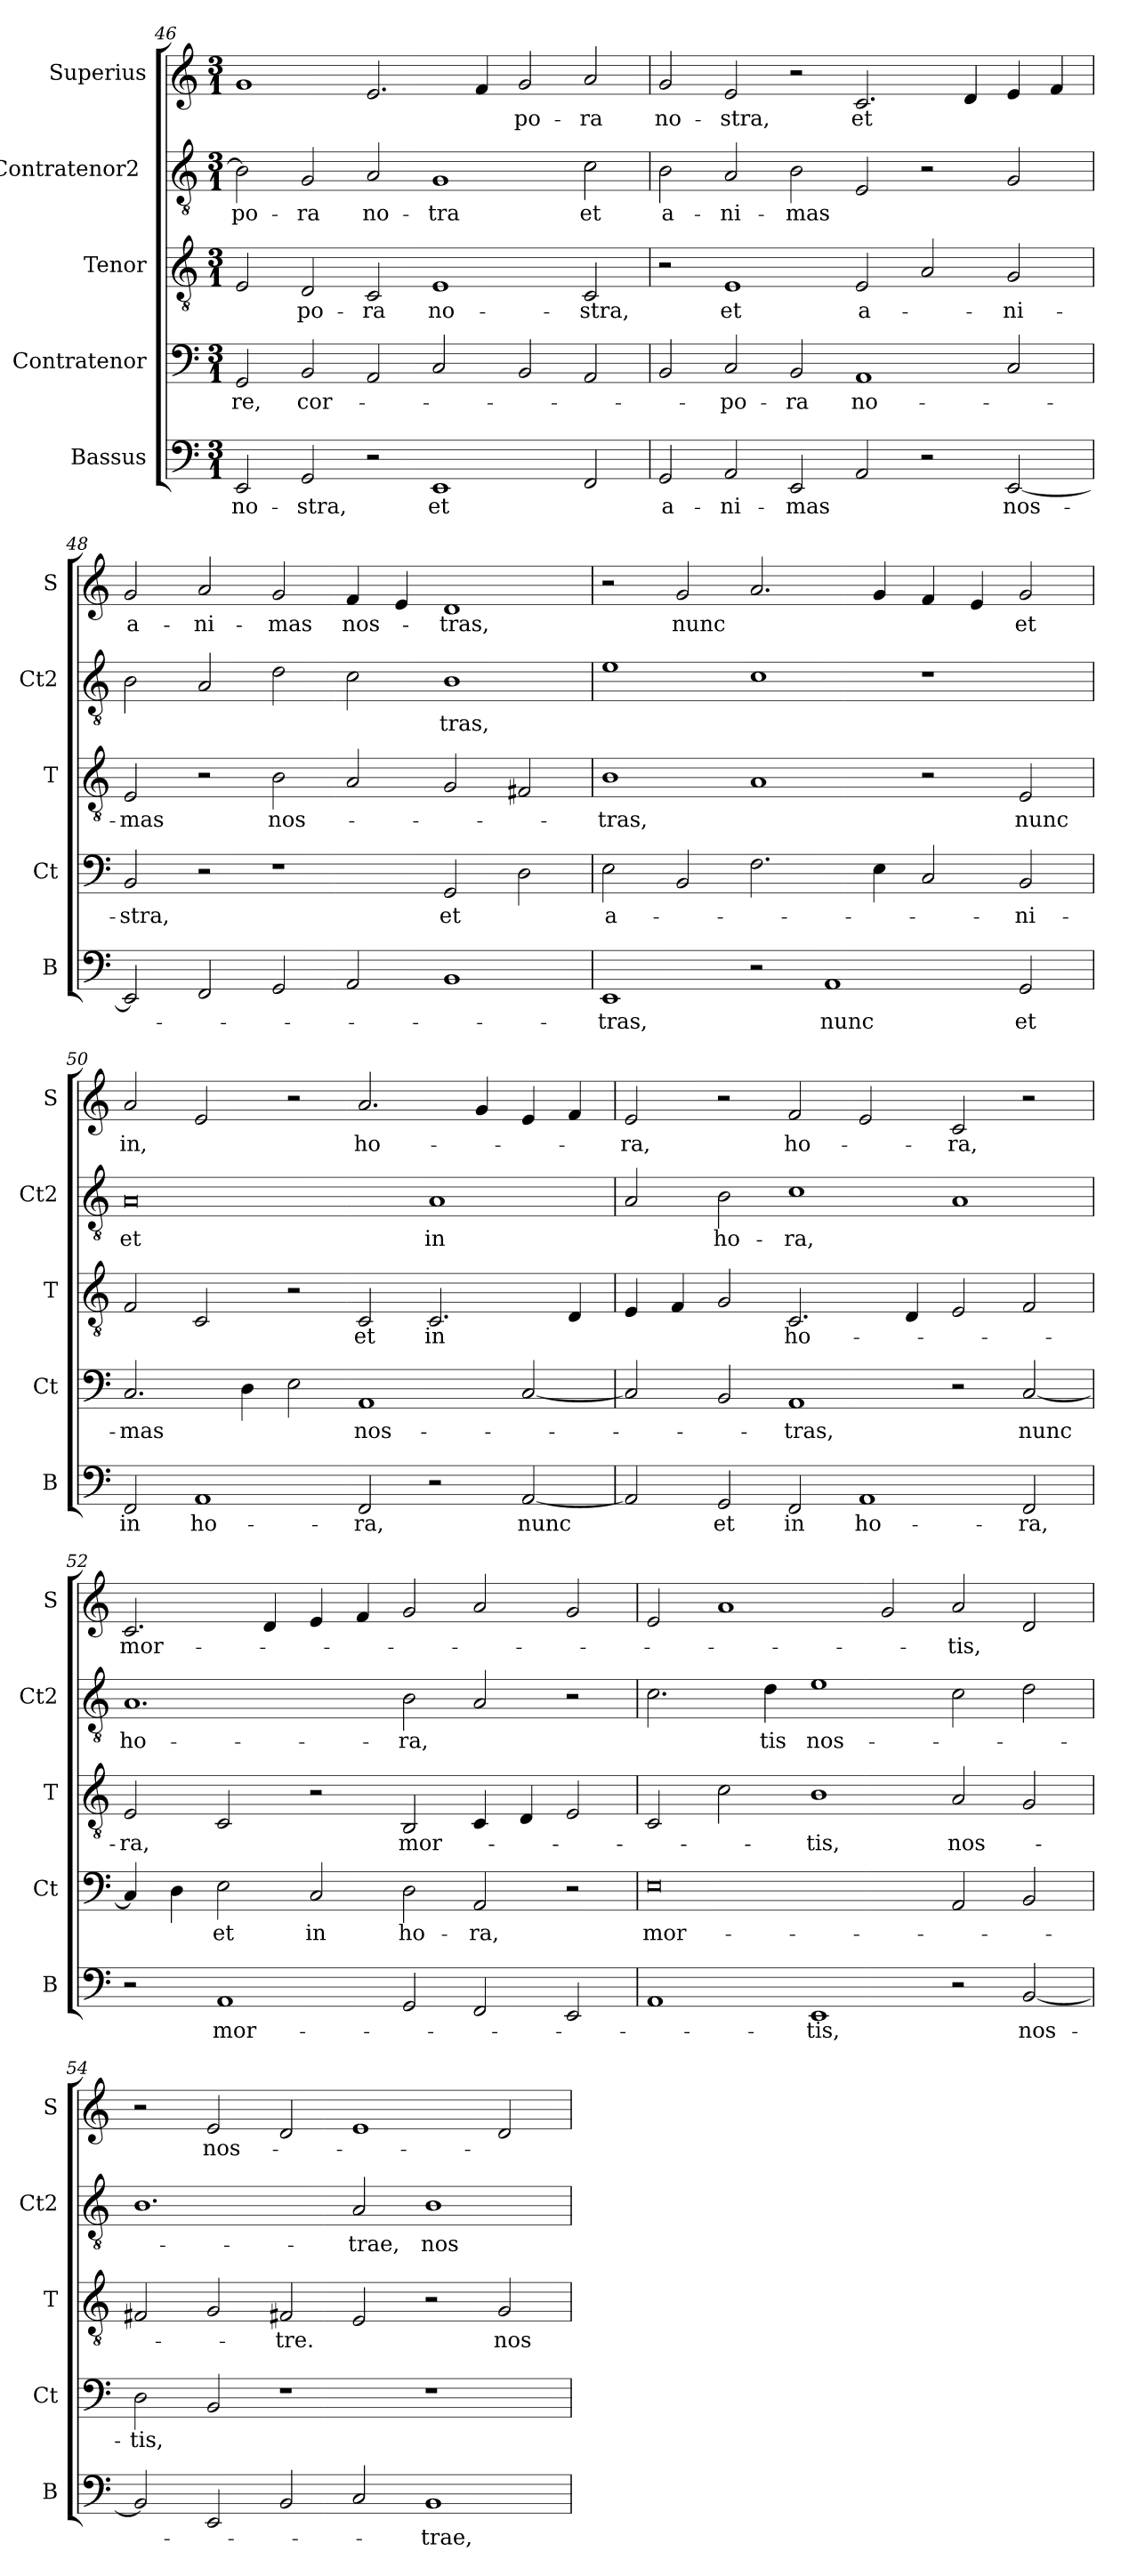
**kern	**text	**kern	**text	**kern	**text	**kern	**text	**kern	**text
*part5	*part5	*part4	*part4	*part3	*part3	*part2	*part2	*part1	*part1
*staff5	*staff5	*staff4	*staff4	*staff3	*staff3	*staff2	*staff2	*staff1	*staff1
*I"Bassus	*	*I"Contratenor	*	*I"Tenor	*	*I"Contratenor2 	*	*I"Superius	*
*I'B	*	*I'Ct	*	*I'T	*	*I'Ct2	*	*I'S	*
*clefF4	*	*clefF4	*	*clefGv2	*	*clefGv2	*	*clefG2	*
*k[]	*	*k[]	*	*k[]	*	*k[]	*	*k[]	*
*M3/1	*	*M3/1	*	*M3/1	*	*M3/1	*	*M3/1	*
=46	=46	=46	=46	=46	=46	=46	=46	=46	=46
2EE/	no-	2GG/	-re,	2E/	.	2B\]	-po-	1g	.
2GG/	-stra,	2BB/	cor-	2D/	-po-	2G/	-ra	.	.
2r	.	2AA/	.	2C/	-ra	2A/	no-	2.e/	.
1EE	et	2C/	.	1E	no-	1G	-tra	.	.
.	.	.	.	.	.	.	.	4f/	.
.	.	2BB/	.	.	.	.	.	2g/	-po-
2FF/	.	2AA/	.	2C/	-stra,	2c\	et	2a/	-ra
=47	=47	=47	=47	=47	=47	=47	=47	=47	=47
2GG/	a-	2BB/	.	2r	.	2B\	a-	2g/	no-
2AA/	-ni-	2C/	-po-	1E	et	2A/	-ni-	2e/	-stra,
2EE/	-mas	2BB/	-ra	.	.	2B\	-mas	2r	.
2AA/	.	1AA	no-	2E/	a-	2E/	.	2.c/	et
2r	.	.	.	2A/	.	2r	.	.	.
.	.	.	.	.	.	.	.	4d/	.
[2EE/	nos-	2C/	.	2G/	-ni-	2G/	.	4e/	.
.	.	.	.	.	.	.	.	4f/	.
=48	=48	=48	=48	=48	=48	=48	=48	=48	=48
2EE/]	.	2BB/	-stra,	2E/	-mas	2B\	.	2g/	a-
2FF/	.	2r	.	2r	.	2A/	.	2a/	-ni-
2GG/	.	1r	.	2B\	nos-	2d\	.	2g/	-mas
2AA/	.	.	.	2A/	.	2c\	.	4f/	nos-
.	.	.	.	.	.	.	.	4e/	.
1BB	.	2GG/	et	2G/	.	1B	-tras,	1d	-tras,
.	.	2D\	.	2F#X/	.	.	.	.	.
=49	=49	=49	=49	=49	=49	=49	=49	=49	=49
1EE	-tras,	2E\	a-	1B	-tras,	1e	.	2r	.
.	.	2BB/	.	.	.	.	.	2g/	nunc
2r	.	2.F\	.	1A	.	1c	.	2.a/	.
1AA	nunc	.	.	.	.	.	.	.	.
.	.	4E\	.	.	.	.	.	4g/	.
.	.	2C/	.	2r	.	1r	.	4f/	.
.	.	.	.	.	.	.	.	4e/	.
2GG/	et	2BB/	-ni-	2E/	nunc	.	.	2g/	et
=50	=50	=50	=50	=50	=50	=50	=50	=50	=50
2FF/	in	2.C/	-mas	2F/	.	0A	et	2a/	in,
1AA	ho-	.	.	2C/	.	.	.	2e/	.
.	.	4D\	.	.	.	.	.	.	.
.	.	2E\	.	2r	.	.	.	2r	.
2FF/	-ra,	1AA	nos-	2C/	et	.	.	2.a/	ho-
2r	.	.	.	2.C/	in	1A	in	.	.
.	.	.	.	.	.	.	.	4g/	.
[2AA/	nunc	[2C/	.	.	.	.	.	4e/	.
.	.	.	.	4D/	.	.	.	4f/	.
=51	=51	=51	=51	=51	=51	=51	=51	=51	=51
2AA/]	.	2C/]	.	4E/	.	2A/	.	2e/	-ra,
.	.	.	.	4F/	.	.	.	.	.
2GG/	et	2BB/	.	2G/	.	2B\	ho-	2r	.
2FF/	in	1AA	-tras,	2.C/	ho-	1c	-ra,	2f/	ho-
1AA	ho-	.	.	.	.	.	.	2e/	.
.	.	.	.	4D/	.	.	.	.	.
.	.	2r	.	2E/	.	1A	.	2c/	-ra,
2FF/	-ra,	[2C/	nunc	2F/	.	.	.	2r	.
=52	=52	=52	=52	=52	=52	=52	=52	=52	=52
2r	.	4C/]	.	2E/	-ra,	1.A	ho-	2.c/	mor-
.	.	4D\	.	.	.	.	.	.	.
1AA	mor-	2E\	et	2C/	.	.	.	.	.
.	.	.	.	.	.	.	.	4d/	.
.	.	2C/	in	2r	.	.	.	4e/	.
.	.	.	.	.	.	.	.	4f/	.
2GG/	.	2D\	ho-	2BB/	mor-	2B\	-ra,	2g/	.
2FF/	.	2AA/	-ra,	4C/	.	2A/	.	2a/	.
.	.	.	.	4D/	.	.	.	.	.
2EE/	.	2r	.	2E/	.	2r	.	2g/	.
=53	=53	=53	=53	=53	=53	=53	=53	=53	=53
1AA	.	0E	mor-	2C/	.	2.c\	.	2e/	.
.	.	.	.	2c\	.	.	.	1a	.
.	.	.	.	.	.	4d\	-tis	.	.
1EE	-tis,	.	.	1B	-tis,	1e	nos-	.	.
.	.	.	.	.	.	.	.	2g/	.
2r	.	2AA/	.	2A/	nos-	2c\	.	2a/	-tis,
[2BB/	nos-	2BB/	.	2G/	.	2d\	.	2d/	.
=54	=54	=54	=54	=54	=54	=54	=54	=54	=54
2BB/]	.	2D\	-tis,	2F#X/	.	1.B	.	2r	.
2EE/	.	2BB/	.	2G/	.	.	.	2e/	nos-
2BB/	.	1r	.	2F#X/	-tre.	.	.	2d/	.
2C/	.	.	.	2E/	.	2A/	-trae,	1e	.
1BB	-trae,	1r	.	2r	.	1B	nos-	.	.
.	.	.	.	2G/	nos-	.	.	2d/	.
=	=	=	=	=	=	=	=	=	=
*-	*-	*-	*-	*-	*-	*-	*-	*-	*-
